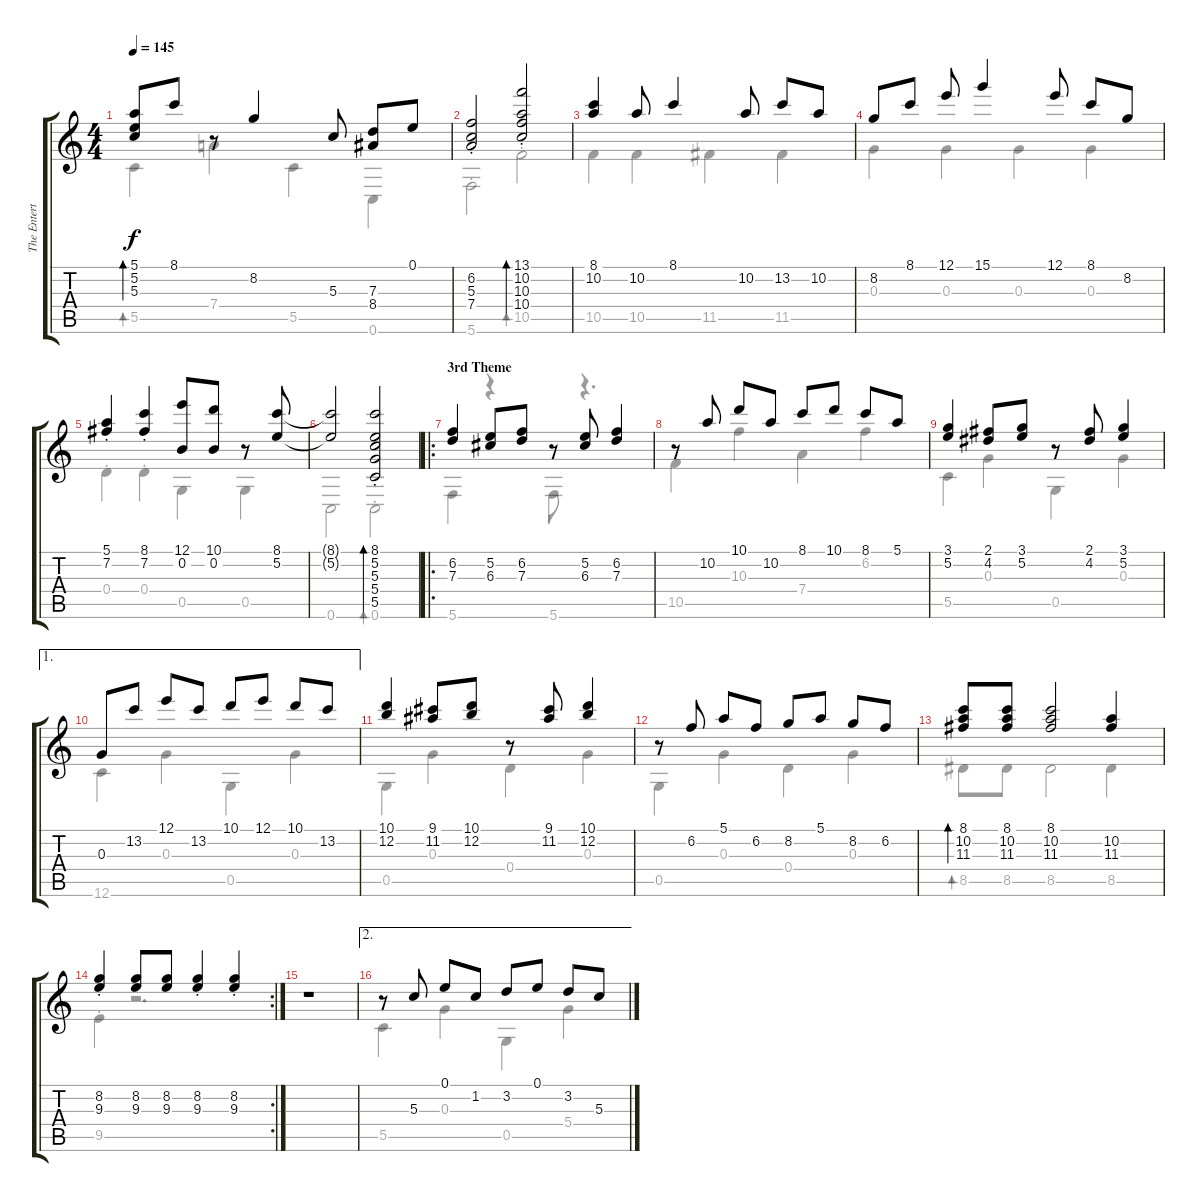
\track ("The Entertainer" "The Entert") {instrument acousticguitarnylon}
\staff {score tabs}
\tuning (E4 B3 G3 D3 G2 C2) {hide}
\voice
\ts (4 4)
\tempo 145
\clef g2
\ks c
(5.1 5.2 5.3).8{bd 30 dy f} 8.1.8 r.8 8.2.4 5.3.8 (7.3 8.4).8 0.1.8 |
(6.2{st} 5.3{st} 7.4{st}).2 (13.1{st} 10.2{st} 10.3{st} 10.4{st}).2{bd 30} |
(8.1 10.2).4 10.2.8 8.1.4 10.2.8 13.2.8 10.2.8 |
8.2.8 8.1.8 12.1.8 15.1.4 12.1.8 8.1.8 8.2.8 |
(5.1{st} 7.2{st}).4 (8.1{st} 7.2{st}).4 (12.1 0.2).8 (10.1 0.2).8 r.8 (8.1 5.2).8 |
(8.1{t} 5.2{t}).2 (8.1{st} 5.2{st} 5.3{st} 5.4{st} 5.5{st}).2{bd 30} |
\ro
\section ("" "3rd Theme")
(6.2 7.3).4 (5.2 6.3).8 (6.2 7.3).8 r.8 (5.2 6.3).8 (6.2 7.3).4 |
r.8 10.2.8 10.1.8 10.2.8 8.1.8 10.1.8 8.1.8 5.1.8 |
(3.1 5.2).4 (2.1 4.2).8 (3.1 5.2).8 r.8 (2.1 4.2).8 (3.1 5.2).4 |
\ae 1
0.3.8 13.2.8 12.1.8 13.2.8 10.1.8 12.1.8 10.1.8 13.2.8 |
(10.1 12.2).4 (9.1 11.2).8 (10.1 12.2).8 r.8 (9.1 11.2).8 (10.1 12.2).4 |
r.8 6.2.8 5.1.8 6.2.8 8.2.8 5.1.8 8.2.8 6.2.8 |
(8.1 10.2 11.3).8{bd 30} (8.1 10.2 11.3).8 (8.1 10.2 11.3).2 (10.2 11.3).4 |
\rc 2
(8.2{st} 9.3{st}).4 (8.2 9.3).8 (8.2 9.3).8 (8.2{st} 9.3{st}).4 (8.2{st} 9.3{st}).4 |
r.1 |
\ae 2
r.8 5.3.8 0.1.8 1.2.8 3.2.8 0.1.8 3.2.8 5.3.8
\voice
\clef g2
\ottava regular
\simile none
\ks c
5.5.4{bd 30 dy f} 7.4.4 5.5.4 0.6.4 |
5.6{st}.2 10.5{st}.2{bd 30} |
10.5.4 10.5.4 11.5.4 11.5.4 |
0.3.4 0.3.4 0.3.4 0.3.4 |
0.4{st}.4 0.4{st}.4 0.5.4 0.5.4 |
0.6.2 0.6{st}.2{bd 30} |
5.6.4 r.4 5.6.8 r.4{d} |
10.5.4 10.3.4 7.4.4 6.2.4 |
5.5.4 0.3.4 0.5.4 0.3.4 |
12.6.4 0.3.4 0.5.4 0.3.4 |
0.5.4 0.3.4 0.4.4 0.3.4 |
0.5.4 0.3.4 0.4.4 0.3.4 |
8.5.8{bd 30} 8.5.8 8.5.2 8.5.4 |
9.5{st}.4 r.2{d} |
|
5.5.4 0.3.4 0.5.4 5.4.4
